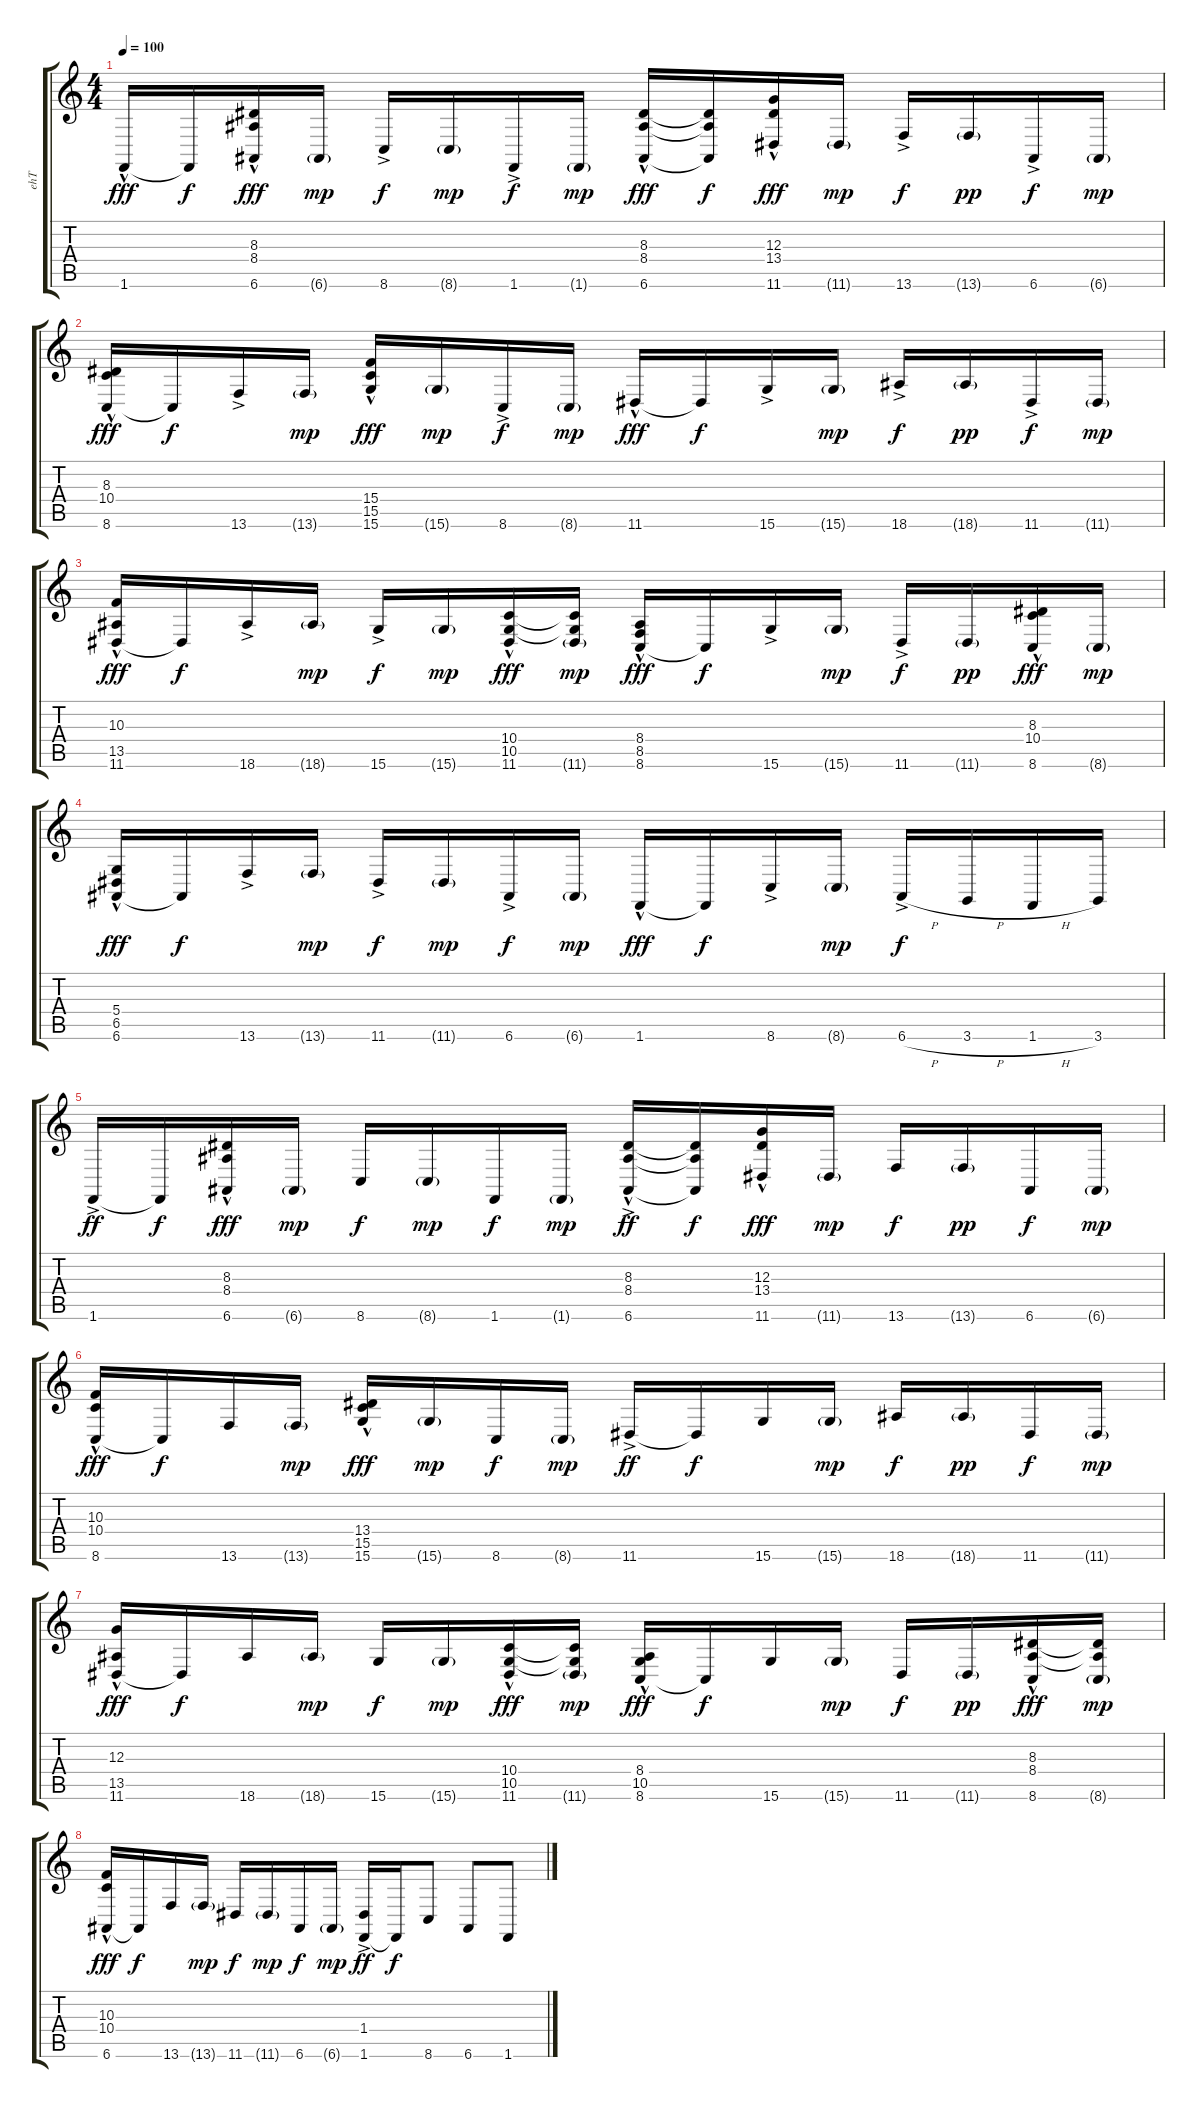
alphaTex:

\track ("ehT" "ehT") {instrument pad8sweep}
\staff {score tabs}
\tuning (E4 B3 G3 D3 A2 E2) {hide}
\ts (4 4)
\section ("" "")
\tempo 100
\clef g2
\ks c
1.6{hac}.16{dy fff} 1.6{t}.16{dy f} (8.3{hac} 8.4{hac} 6.6{hac}).16{dy fff} 6.6{g}.16{dy mp} 8.6{ac}.16{dy f} 8.6{g}.16{dy mp} 1.6{ac}.16{dy f} 1.6{g}.16{dy mp} (8.3{hac} 8.4{hac} 6.6{hac}).16{dy fff} (8.3{t} 8.4{t} 6.6{t}).16{dy f} (12.3{hac} 13.4{hac} 11.6{hac}).16{dy fff} 11.6{g}.16{dy mp} 13.6{ac}.16{dy f} 13.6{g}.16{dy pp} 6.6{ac}.16{dy f} 6.6{g}.16{dy mp} |
(8.3{hac} 10.4{hac} 8.6{hac}).16{dy fff} 8.6{t}.16{dy f} 13.6{ac}.16 13.6{g}.16{dy mp} (15.4{hac} 15.5{hac} 15.6{hac}).16{dy fff} 15.6{g}.16{dy mp} 8.6{ac}.16{dy f} 8.6{g}.16{dy mp} 11.6{hac}.16{dy fff} 11.6{t}.16{dy f} 15.6{ac}.16 15.6{g}.16{dy mp} 18.6{ac}.16{dy f} 18.6{g}.16{dy pp} 11.6{ac}.16{dy f} 11.6{g}.16{dy mp} |
(10.3{hac} 13.5{hac} 11.6{hac}).16{dy fff} 11.6{t}.16{dy f} 18.6{ac}.16 18.6{g}.16{dy mp} 15.6{ac}.16{dy f} 15.6{g}.16{dy mp} (10.4{hac} 10.5{hac} 11.6{hac}).16{dy fff} (10.4{t} 10.5{t} 11.6{g}).16{dy mp} (8.4{hac} 8.5{hac} 8.6{hac}).16{dy fff} 8.6{t}.16{dy f} 15.6{ac}.16 15.6{g}.16{dy mp} 11.6{ac}.16{dy f} 11.6{g}.16{dy pp} (8.3{hac} 10.4{hac} 8.6{hac}).16{dy fff} 8.6{g}.16{dy mp} |
(5.4{hac} 6.5{hac} 6.6{hac}).16{dy fff} 6.6{t}.16{dy f} 13.6{ac}.16 13.6{g}.16{dy mp} 11.6{ac}.16{dy f} 11.6{g}.16{dy mp} 6.6{ac}.16{dy f} 6.6{g}.16{dy mp} 1.6{hac}.16{dy fff} 1.6{t}.16{dy f} 8.6{ac}.16 8.6{g}.16{dy mp} 6.6{h ac}.16{dy f} 3.6{h}.16 1.6{h}.16 3.6.16 |
1.6{ac}.16{dy ff} 1.6{t}.16{dy f} (8.3{hac} 8.4{hac} 6.6{hac}).16{dy fff} 6.6{g}.16{dy mp} 8.6.16{dy f} 8.6{g}.16{dy mp} 1.6.16{dy f} 1.6{g}.16{dy mp} (8.3{hac} 8.4{hac} 6.6{ac}).16{dy ff} (8.3{t} 8.4{t} 6.6{t}).16{dy f} (12.3{hac} 13.4{hac} 11.6{hac}).16{dy fff} 11.6{g}.16{dy mp} 13.6.16{dy f} 13.6{g}.16{dy pp} 6.6.16{dy f} 6.6{g}.16{dy mp} |
(10.3{hac} 10.4{hac} 8.6{hac}).16{dy fff} 8.6{t}.16{dy f} 13.6.16 13.6{g}.16{dy mp} (13.4{hac} 15.5{hac} 15.6{hac}).16{dy fff} 15.6{g}.16{dy mp} 8.6.16{dy f} 8.6{g}.16{dy mp} 11.6{ac}.16{dy ff} 11.6{t}.16{dy f} 15.6.16 15.6{g}.16{dy mp} 18.6.16{dy f} 18.6{g}.16{dy pp} 11.6.16{dy f} 11.6{g}.16{dy mp} |
(12.3{hac} 13.5{hac} 11.6{hac}).16{dy fff} 11.6{t}.16{dy f} 18.6.16 18.6{g}.16{dy mp} 15.6.16{dy f} 15.6{g}.16{dy mp} (10.4{hac} 10.5{hac} 11.6{hac}).16{dy fff} (10.4{t} 10.5{t} 11.6{g}).16{dy mp} (8.4{hac} 10.5{hac} 8.6{hac}).16{dy fff} 8.6{t}.16{dy f} 15.6.16 15.6{g}.16{dy mp} 11.6.16{dy f} 11.6{g}.16{dy pp} (8.3{hac} 8.4{hac} 8.6{hac}).16{dy fff} (8.3{t} 8.4{t} 8.6{g}).16{dy mp} |
(10.3{hac} 10.4{hac} 6.6{hac}).16{dy fff} 6.6{t}.16{dy f} 13.6.16 13.6{g}.16{dy mp} 11.6.16{dy f} 11.6{g}.16{dy mp} 6.6.16{dy f} 6.6{g}.16{dy mp} (1.4 1.6{ac}).16{dy ff} 1.6{t}.16{dy f} 8.6.8 6.6.8 1.6.8
